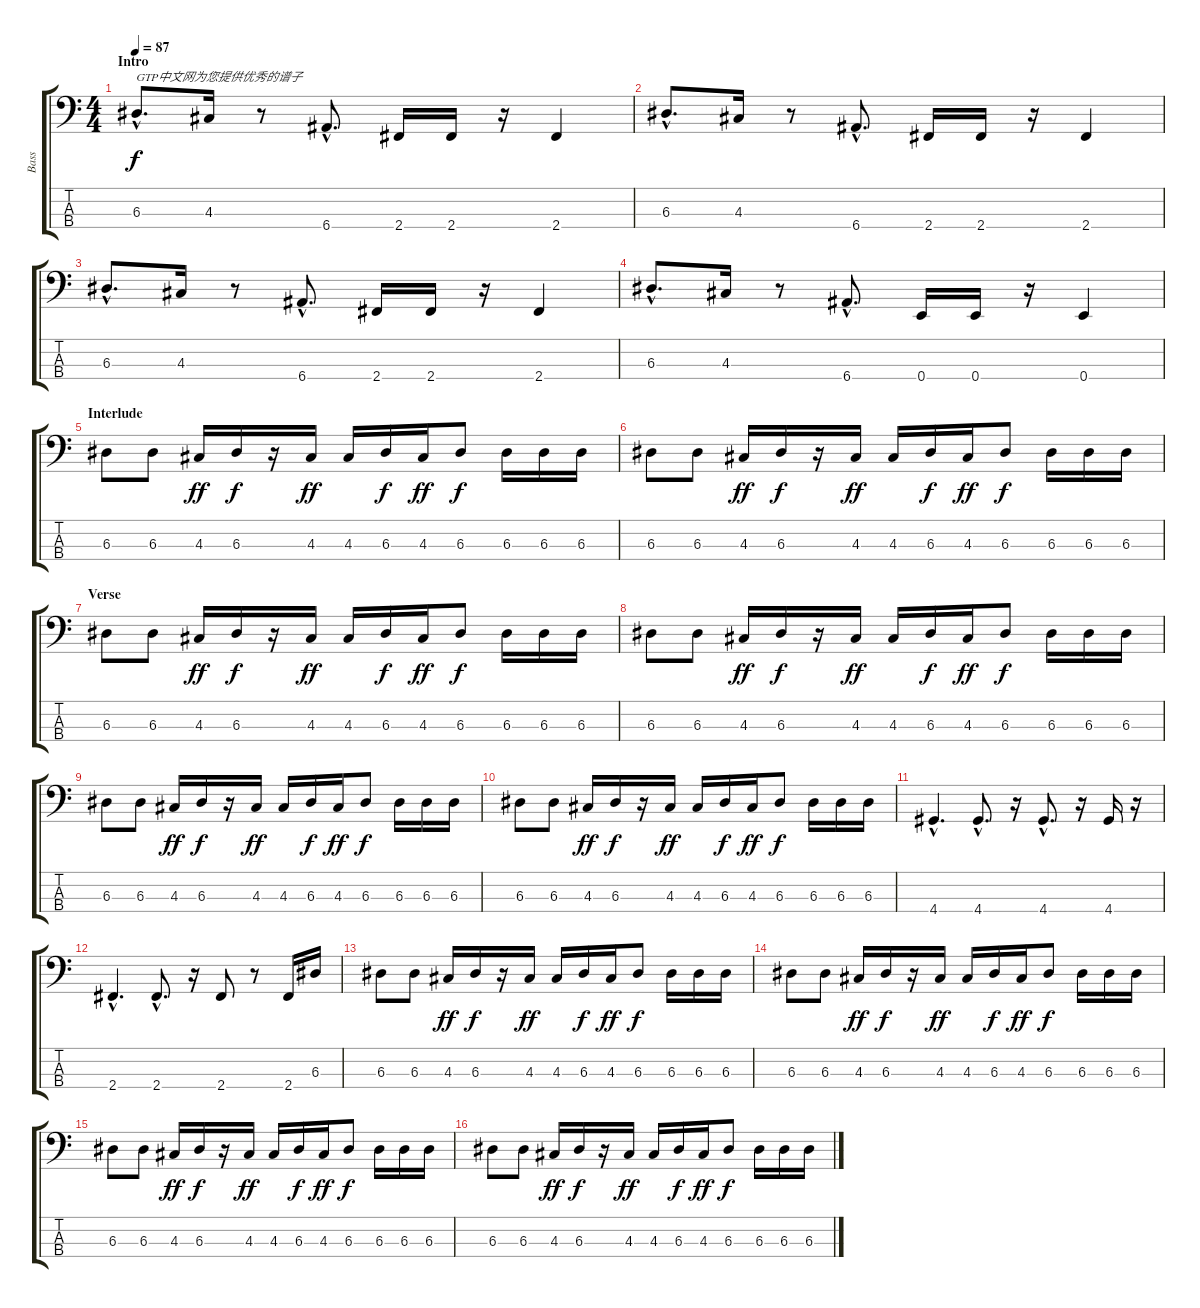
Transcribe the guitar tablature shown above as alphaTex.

\track ("Bass" "Bass") {instrument electricbassfinger}
\staff {score tabs}
\tuning (G2 D2 A1 E1) {hide}
\ts (4 4)
\section ("" "Intro")
\tempo 87
\clef f4
\ks c
6.3{hac}.8{d txt "GTP中文网为您提供优秀的谱子" dy f instrument electricbassfinger} 4.3.16 r.8 6.4{hac}.8{d} 2.4.16 2.4.16 r.16 2.4.4 |
6.3{hac}.8{d} 4.3.16 r.8 6.4{hac}.8{d} 2.4.16 2.4.16 r.16 2.4.4 |
6.3{hac}.8{d} 4.3.16 r.8 6.4{hac}.8{d} 2.4.16 2.4.16 r.16 2.4.4 |
6.3{hac}.8{d} 4.3.16 r.8 6.4{hac}.8{d} 0.4.16 0.4.16 r.16 0.4.4 |
\section ("" "Interlude")
6.3.8 6.3.8 4.3.16{dy ff} 6.3.16{dy f} r.16 4.3.16{dy ff} 4.3.16 6.3.16{dy f} 4.3.16{dy ff} 6.3.8{dy f} 6.3.16 6.3.16 6.3.16 |
6.3.8 6.3.8 4.3.16{dy ff} 6.3.16{dy f} r.16 4.3.16{dy ff} 4.3.16 6.3.16{dy f} 4.3.16{dy ff} 6.3.8{dy f} 6.3.16 6.3.16 6.3.16 |
\section ("" "Verse")
6.3.8 6.3.8 4.3.16{dy ff} 6.3.16{dy f} r.16 4.3.16{dy ff} 4.3.16 6.3.16{dy f} 4.3.16{dy ff} 6.3.8{dy f} 6.3.16 6.3.16 6.3.16 |
6.3.8 6.3.8 4.3.16{dy ff} 6.3.16{dy f} r.16 4.3.16{dy ff} 4.3.16 6.3.16{dy f} 4.3.16{dy ff} 6.3.8{dy f} 6.3.16 6.3.16 6.3.16 |
6.3.8 6.3.8 4.3.16{dy ff} 6.3.16{dy f} r.16 4.3.16{dy ff} 4.3.16 6.3.16{dy f} 4.3.16{dy ff} 6.3.8{dy f} 6.3.16 6.3.16 6.3.16 |
6.3.8 6.3.8 4.3.16{dy ff} 6.3.16{dy f} r.16 4.3.16{dy ff} 4.3.16 6.3.16{dy f} 4.3.16{dy ff} 6.3.8{dy f} 6.3.16 6.3.16 6.3.16 |
4.4{hac}.4{d} 4.4{hac}.8{d} r.16 4.4{hac}.8{d} r.16 4.4.16 r.16 |
2.4{hac}.4{d} 2.4{hac}.8{d} r.16 2.4.8 r.8 2.4.16 6.3.16 |
6.3.8 6.3.8 4.3.16{dy ff} 6.3.16{dy f} r.16 4.3.16{dy ff} 4.3.16 6.3.16{dy f} 4.3.16{dy ff} 6.3.8{dy f} 6.3.16 6.3.16 6.3.16 |
6.3.8 6.3.8 4.3.16{dy ff} 6.3.16{dy f} r.16 4.3.16{dy ff} 4.3.16 6.3.16{dy f} 4.3.16{dy ff} 6.3.8{dy f} 6.3.16 6.3.16 6.3.16 |
6.3.8 6.3.8 4.3.16{dy ff} 6.3.16{dy f} r.16 4.3.16{dy ff} 4.3.16 6.3.16{dy f} 4.3.16{dy ff} 6.3.8{dy f} 6.3.16 6.3.16 6.3.16 |
6.3.8 6.3.8 4.3.16{dy ff} 6.3.16{dy f} r.16 4.3.16{dy ff} 4.3.16 6.3.16{dy f} 4.3.16{dy ff} 6.3.8{dy f} 6.3.16 6.3.16 6.3.16
